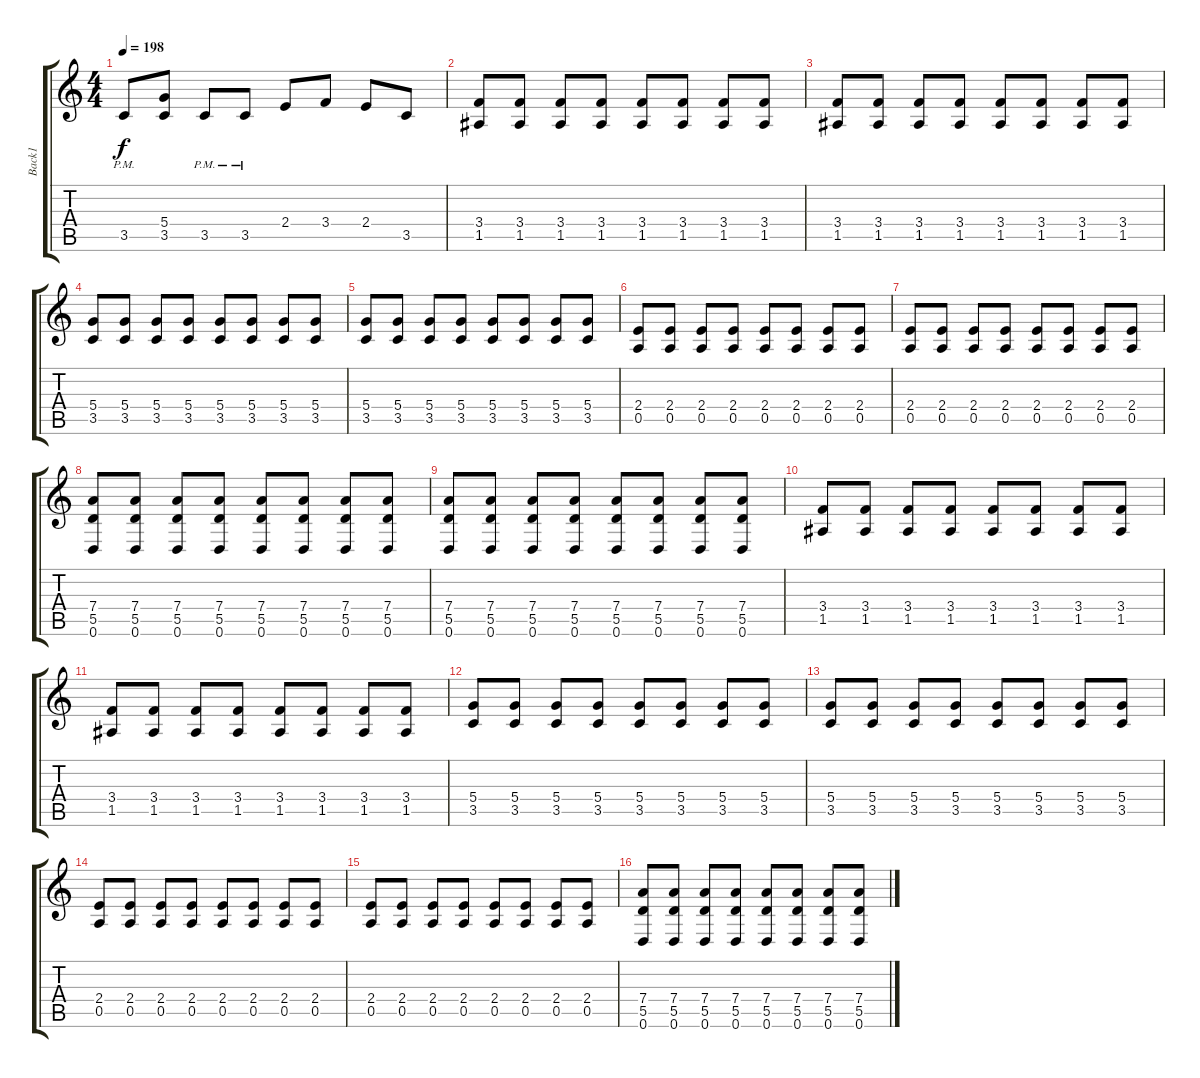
\track ("Back1" "Back1") {instrument overdrivenguitar}
\staff {score tabs}
\tuning (E4 B3 G3 D3 A2 D2) {hide}
\ts (4 4)
\tempo 198
\clef g2
\ks c
3.5{pm}.8{dy f} (5.4 3.5).8 3.5{pm}.8 3.5{pm}.8 2.4.8 3.4.8 2.4.8 3.5.8 |
(3.4 1.5).8 (3.4 1.5).8 (3.4 1.5).8 (3.4 1.5).8 (3.4 1.5).8 (3.4 1.5).8 (3.4 1.5).8 (3.4 1.5).8 |
(3.4 1.5).8 (3.4 1.5).8 (3.4 1.5).8 (3.4 1.5).8 (3.4 1.5).8 (3.4 1.5).8 (3.4 1.5).8 (3.4 1.5).8 |
(5.4 3.5).8 (5.4 3.5).8 (5.4 3.5).8 (5.4 3.5).8 (5.4 3.5).8 (5.4 3.5).8 (5.4 3.5).8 (5.4 3.5).8 |
(5.4 3.5).8 (5.4 3.5).8 (5.4 3.5).8 (5.4 3.5).8 (5.4 3.5).8 (5.4 3.5).8 (5.4 3.5).8 (5.4 3.5).8 |
(2.4 0.5).8 (2.4 0.5).8 (2.4 0.5).8 (2.4 0.5).8 (2.4 0.5).8 (2.4 0.5).8 (2.4 0.5).8 (2.4 0.5).8 |
(2.4 0.5).8 (2.4 0.5).8 (2.4 0.5).8 (2.4 0.5).8 (2.4 0.5).8 (2.4 0.5).8 (2.4 0.5).8 (2.4 0.5).8 |
(7.4 5.5 0.6).8 (7.4 5.5 0.6).8 (7.4 5.5 0.6).8 (7.4 5.5 0.6).8 (7.4 5.5 0.6).8 (7.4 5.5 0.6).8 (7.4 5.5 0.6).8 (7.4 5.5 0.6).8 |
(7.4 5.5 0.6).8 (7.4 5.5 0.6).8 (7.4 5.5 0.6).8 (7.4 5.5 0.6).8 (7.4 5.5 0.6).8 (7.4 5.5 0.6).8 (7.4 5.5 0.6).8 (7.4 5.5 0.6).8 |
(3.4 1.5).8 (3.4 1.5).8 (3.4 1.5).8 (3.4 1.5).8 (3.4 1.5).8 (3.4 1.5).8 (3.4 1.5).8 (3.4 1.5).8 |
(3.4 1.5).8 (3.4 1.5).8 (3.4 1.5).8 (3.4 1.5).8 (3.4 1.5).8 (3.4 1.5).8 (3.4 1.5).8 (3.4 1.5).8 |
(5.4 3.5).8 (5.4 3.5).8 (5.4 3.5).8 (5.4 3.5).8 (5.4 3.5).8 (5.4 3.5).8 (5.4 3.5).8 (5.4 3.5).8 |
(5.4 3.5).8 (5.4 3.5).8 (5.4 3.5).8 (5.4 3.5).8 (5.4 3.5).8 (5.4 3.5).8 (5.4 3.5).8 (5.4 3.5).8 |
(2.4 0.5).8 (2.4 0.5).8 (2.4 0.5).8 (2.4 0.5).8 (2.4 0.5).8 (2.4 0.5).8 (2.4 0.5).8 (2.4 0.5).8 |
(2.4 0.5).8 (2.4 0.5).8 (2.4 0.5).8 (2.4 0.5).8 (2.4 0.5).8 (2.4 0.5).8 (2.4 0.5).8 (2.4 0.5).8 |
(7.4 5.5 0.6).8 (7.4 5.5 0.6).8 (7.4 5.5 0.6).8 (7.4 5.5 0.6).8 (7.4 5.5 0.6).8 (7.4 5.5 0.6).8 (7.4 5.5 0.6).8 (7.4 5.5 0.6).8
